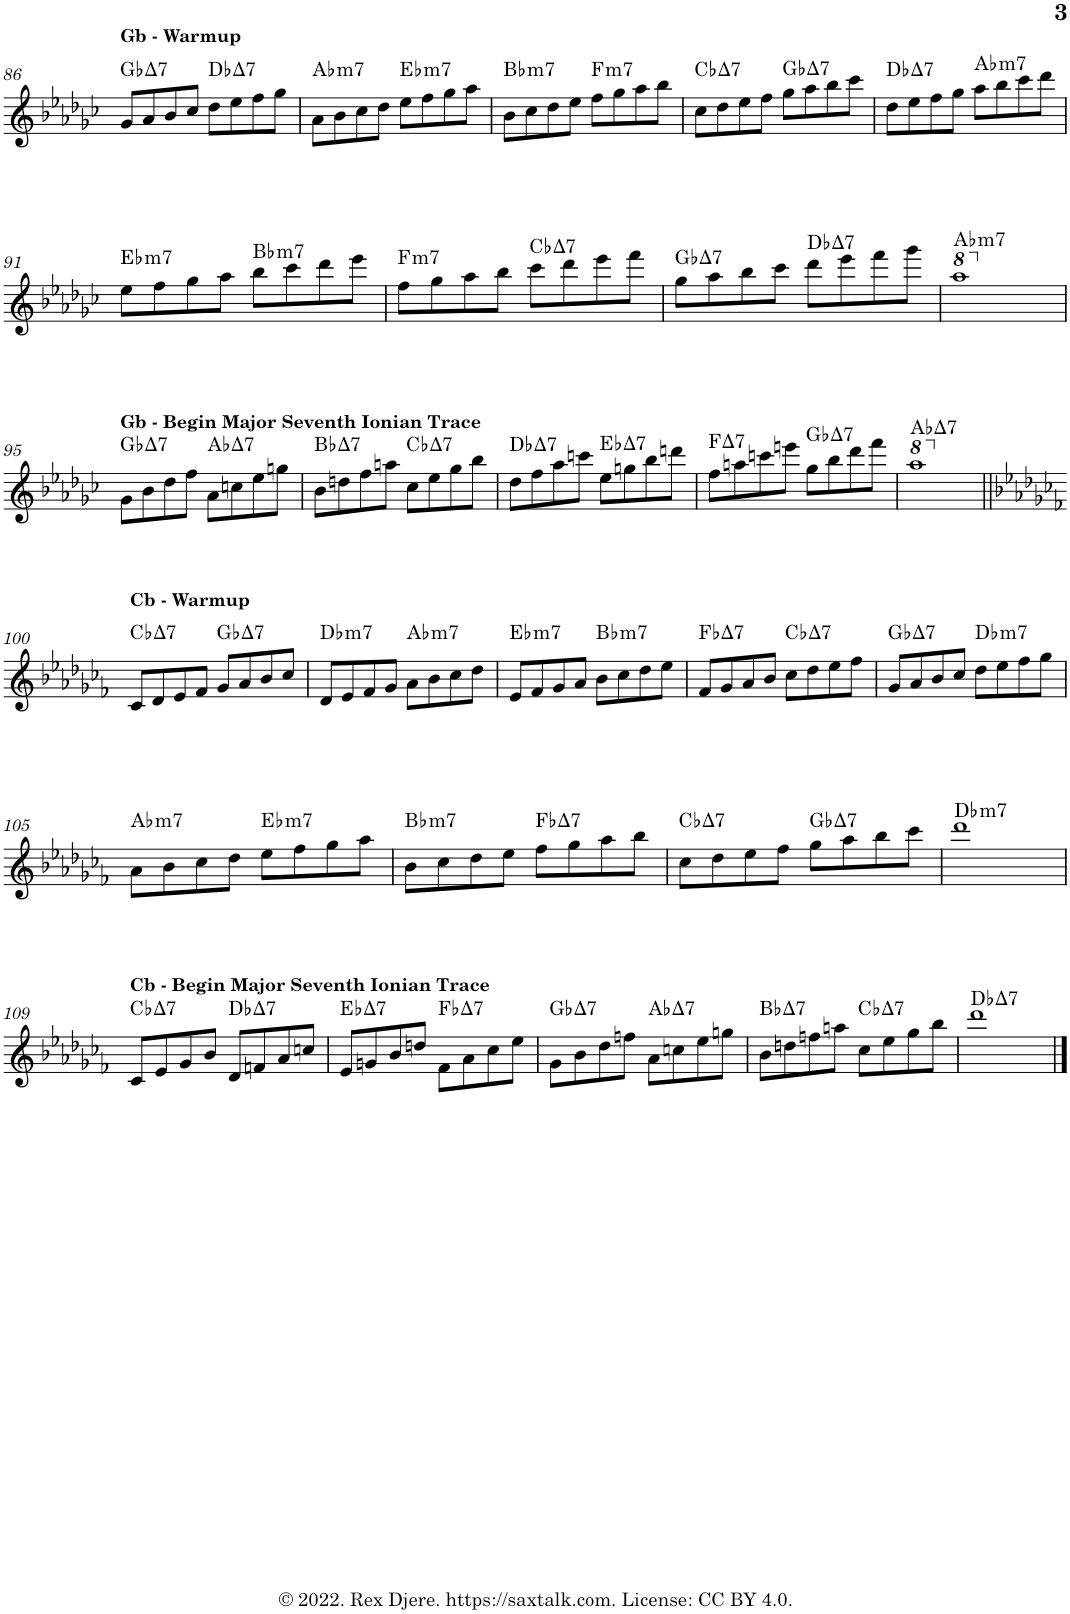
**kern	**harte
*part1	*part1
*staff1	*
*I"Alto Saxophone	*
*I'A. Sax.	*
!!LO:PB:g=z
*clefG2	*
*Trd5c9	*
*k[b-e-a-d-g-c-]	*
*M4/4	*
=86	=86
!LO:TX:a:B:t=Gb - Warmup	!LO:H:n=1:kt=7
!	!LO:H:n=2:kt=N.C.
8g-/L	Gb:maj7 N
8a-/	.
8b-/	.
8cc-/J	.
!	!LO:H:kt=7
8dd-\L	Db:maj7
8ee-\	.
8ff\	.
8gg-\J	.
=87	=87
!	!LO:H:kt=m7
8a-\L	Ab:min7
8b-\	.
8cc-\	.
8dd-\J	.
!	!LO:H:kt=m7
8ee-\L	Eb:min7
8ff\	.
8gg-\	.
8aa-\J	.
=88	=88
!	!LO:H:kt=m7
8b-\L	Bb:min7
8cc-\	.
8dd-\	.
8ee-\J	.
!	!LO:H:kt=m7
8ff\L	F:min7
8gg-\	.
8aa-\	.
8bb-\J	.
=89	=89
!	!LO:H:kt=7
8cc-\L	Cb:maj7
8dd-\	.
8ee-\	.
8ff\J	.
!	!LO:H:kt=7
8gg-\L	Gb:maj7
8aa-\	.
8bb-\	.
8ccc-\J	.
=90	=90
!	!LO:H:kt=7
8dd-\L	Db:maj7
8ee-\	.
8ff\	.
8gg-\J	.
!	!LO:H:kt=m7
8aa-\L	Ab:min7
8bb-\	.
8ccc-\	.
8ddd-\J	.
!!LO:LB:g=z
=91	=91
!	!LO:H:kt=m7
8ee-\L	Eb:min7
8ff\	.
8gg-\	.
8aa-\J	.
!	!LO:H:kt=m7
8bb-\L	Bb:min7
8ccc-\	.
8ddd-\	.
8eee-\J	.
=92	=92
!	!LO:H:kt=m7
8ff\L	F:min7
8gg-\	.
8aa-\	.
8bb-\J	.
!	!LO:H:kt=7
8ccc-\L	Cb:maj7
8ddd-\	.
8eee-\	.
8fff\J	.
=93	=93
!	!LO:H:kt=7
8gg-\L	Gb:maj7
8aa-\	.
8bb-\	.
8ccc-\J	.
!	!LO:H:kt=7
8ddd-\L	Db:maj7
8eee-\	.
8fff\	.
8ggg-\J	.
=94	=94
*8va	*
!	!LO:H:kt=m7
1aaa-	Ab:min7
!!LO:LB:g=z
=95	=95
*X8va	*
!LO:TX:a:B:t=Gb - Begin Major Seventh Ionian Trace	!LO:H:kt=7
8g-\L	Gb:maj7
8b-\	.
8dd-\	.
8ff\J	.
!	!LO:H:kt=7
8a-\L	Ab:maj7
8ccn\	.
8ee-\	.
8ggn\J	.
=96	=96
!	!LO:H:kt=7
8b-\L	Bb:maj7
8ddn\	.
8ff\	.
8aan\J	.
!	!LO:H:kt=7
8cc-\L	Cb:maj7
8ee-\	.
8gg-\	.
8bb-\J	.
=97	=97
!	!LO:H:kt=7
8dd-\L	Db:maj7
8ff\	.
8aa-\	.
8cccn\J	.
!	!LO:H:kt=7
8ee-\L	Eb:maj7
8ggn\	.
8bb-\	.
8dddn\J	.
=98	=98
!	!LO:H:kt=7
8ff\L	F:maj7
8aan\	.
8cccn\	.
8eeen\J	.
!	!LO:H:kt=7
8gg-\L	Gb:maj7
8bb-\	.
8ddd-\	.
8fff\J	.
=99	=99
*8va	*
!	!LO:H:kt=7
1aaa-	Ab:maj7
!!LO:LB:g=z
=100||	=100||
*k[b-e-a-d-g-c-f-]	*
*X8va	*
!LO:TX:a:B:t=Cb - Warmup	!LO:H:n=1:kt=7
!	!LO:H:n=2:kt=N.C.
8c-/L	Cb:maj7 N
8d-/	.
8e-/	.
8f-/J	.
!	!LO:H:kt=7
8g-/L	Gb:maj7
8a-/	.
8b-/	.
8cc-/J	.
=101	=101
!	!LO:H:kt=m7
8d-/L	Db:min7
8e-/	.
8f-/	.
8g-/J	.
!	!LO:H:kt=m7
8a-\L	Ab:min7
8b-\	.
8cc-\	.
8dd-\J	.
=102	=102
!	!LO:H:kt=m7
8e-/L	Eb:min7
8f-/	.
8g-/	.
8a-/J	.
!	!LO:H:kt=m7
8b-\L	Bb:min7
8cc-\	.
8dd-\	.
8ee-\J	.
=103	=103
!	!LO:H:kt=7
8f-/L	Fb:maj7
8g-/	.
8a-/	.
8b-/J	.
!	!LO:H:kt=7
8cc-\L	Cb:maj7
8dd-\	.
8ee-\	.
8ff-\J	.
=104	=104
!	!LO:H:kt=7
8g-/L	Gb:maj7
8a-/	.
8b-/	.
8cc-/J	.
!	!LO:H:kt=m7
8dd-\L	Db:min7
8ee-\	.
8ff-\	.
8gg-\J	.
!!LO:LB:g=z
=105	=105
!	!LO:H:kt=m7
8a-\L	Ab:min7
8b-\	.
8cc-\	.
8dd-\J	.
!	!LO:H:kt=m7
8ee-\L	Eb:min7
8ff-\	.
8gg-\	.
8aa-\J	.
=106	=106
!	!LO:H:kt=m7
8b-\L	Bb:min7
8cc-\	.
8dd-\	.
8ee-\J	.
!	!LO:H:kt=7
8ff-\L	Fb:maj7
8gg-\	.
8aa-\	.
8bb-\J	.
=107	=107
!	!LO:H:kt=7
8cc-\L	Cb:maj7
8dd-\	.
8ee-\	.
8ff-\J	.
!	!LO:H:kt=7
8gg-\L	Gb:maj7
8aa-\	.
8bb-\	.
8ccc-\J	.
=108	=108
!	!LO:H:kt=m7
1ddd-	Db:min7
!!LO:LB:g=z
=109	=109
!LO:TX:a:B:t=Cb - Begin Major Seventh Ionian Trace	!LO:H:kt=7
8c-/L	Cb:maj7
8e-/	.
8g-/	.
8b-/J	.
!	!LO:H:kt=7
8d-/L	Db:maj7
8fn/	.
8a-/	.
8ccn/J	.
=110	=110
!	!LO:H:kt=7
8e-/L	Eb:maj7
8gn/	.
8b-/	.
8ddn/J	.
!	!LO:H:kt=7
8f-\L	Fb:maj7
8a-\	.
8cc-\	.
8ee-\J	.
=111	=111
!	!LO:H:kt=7
8g-\L	Gb:maj7
8b-\	.
8dd-\	.
8ffn\J	.
!	!LO:H:kt=7
8a-\L	Ab:maj7
8ccn\	.
8ee-\	.
8ggn\J	.
=112	=112
!	!LO:H:kt=7
8b-\L	Bb:maj7
8ddn\	.
8ffn\	.
8aan\J	.
!	!LO:H:kt=7
8cc-\L	Cb:maj7
8ee-\	.
8gg-\	.
8bb-\J	.
=113	=113
!	!LO:H:kt=7
1ddd-	Db:maj7
==	==
*-	*-
